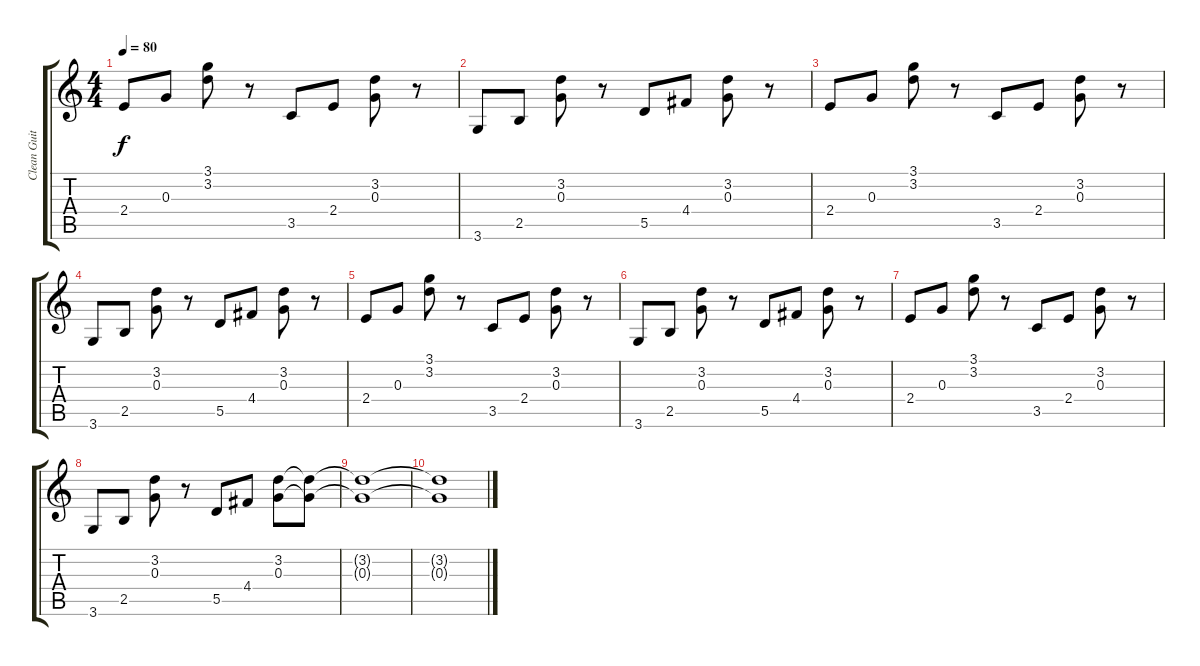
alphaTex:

\track ("Clean Guitar" "Clean Guit") {instrument electricguitarclean}
\staff {score tabs}
\tuning (E4 B3 G3 D3 A2 E2) {hide}
\ts (4 4)
\tempo 80
\clef g2
\ks c
2.4.8{dy f} 0.3.8 (3.1 3.2).8 r.8 3.5.8 2.4.8 (3.2 0.3).8 r.8 |
3.6.8 2.5.8 (3.2 0.3).8 r.8 5.5.8 4.4.8 (3.2 0.3).8 r.8 |
2.4.8 0.3.8 (3.1 3.2).8 r.8 3.5.8 2.4.8 (3.2 0.3).8 r.8 |
3.6.8 2.5.8 (3.2 0.3).8 r.8 5.5.8 4.4.8 (3.2 0.3).8 r.8 |
2.4.8 0.3.8 (3.1 3.2).8 r.8 3.5.8 2.4.8 (3.2 0.3).8 r.8 |
3.6.8 2.5.8 (3.2 0.3).8 r.8 5.5.8 4.4.8 (3.2 0.3).8 r.8 |
2.4.8 0.3.8 (3.1 3.2).8 r.8 3.5.8 2.4.8 (3.2 0.3).8 r.8 |
3.6.8 2.5.8 (3.2 0.3).8 r.8 5.5.8 4.4.8 (3.2 0.3).8 (3.2{t} 0.3{t}).8 |
(3.2{t} 0.3{t}).1 |
(3.2{t} 0.3{t}).1
